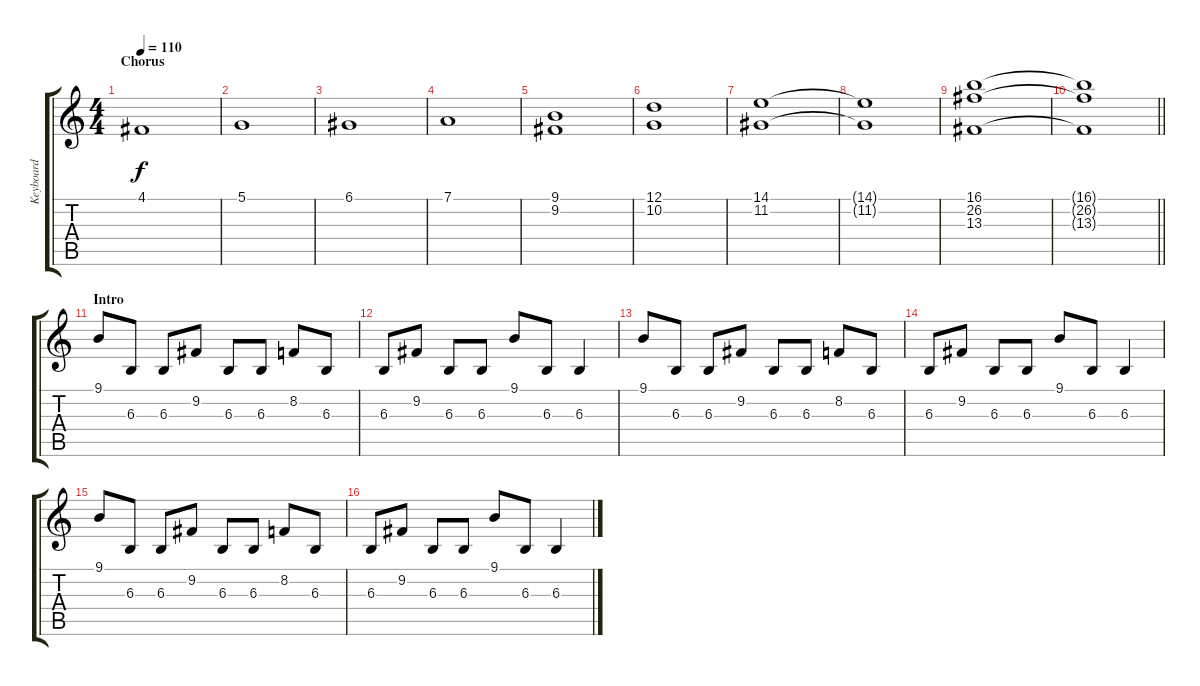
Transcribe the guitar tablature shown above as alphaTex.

\track ("Keyboard" "Keyboard") {instrument pad1newage}
\staff {score tabs}
\tuning (D4 A3 F3 C3 G2 D2) {hide}
\ts (4 4)
\section ("" "Chorus")
\tempo 110
\clef g2
\ks c
4.1.1{dy f volume 11 instrument stringensemble1} |
5.1.1 |
6.1.1 |
7.1.1 |
(9.1 9.2).1 |
(12.1 10.2).1 |
(14.1 11.2).1 |
(14.1{t} 11.2{t}).1 |
(16.1 26.2 13.3).1 |
\barLineRight lightlight
(16.1{t} 26.2{t} 13.3{t}).1 |
\section ("" "Intro")
9.1.8{instrument pad1newage} 6.3.8 6.3.8 9.2.8 6.3.8 6.3.8 8.2.8 6.3.8 |
6.3.8 9.2.8 6.3.8 6.3.8 9.1.8 6.3.8 6.3.4 |
9.1.8 6.3.8 6.3.8 9.2.8 6.3.8 6.3.8 8.2.8 6.3.8 |
6.3.8 9.2.8 6.3.8 6.3.8 9.1.8 6.3.8 6.3.4 |
9.1.8 6.3.8 6.3.8 9.2.8 6.3.8 6.3.8 8.2.8 6.3.8 |
6.3.8 9.2.8 6.3.8 6.3.8 9.1.8 6.3.8 6.3.4
